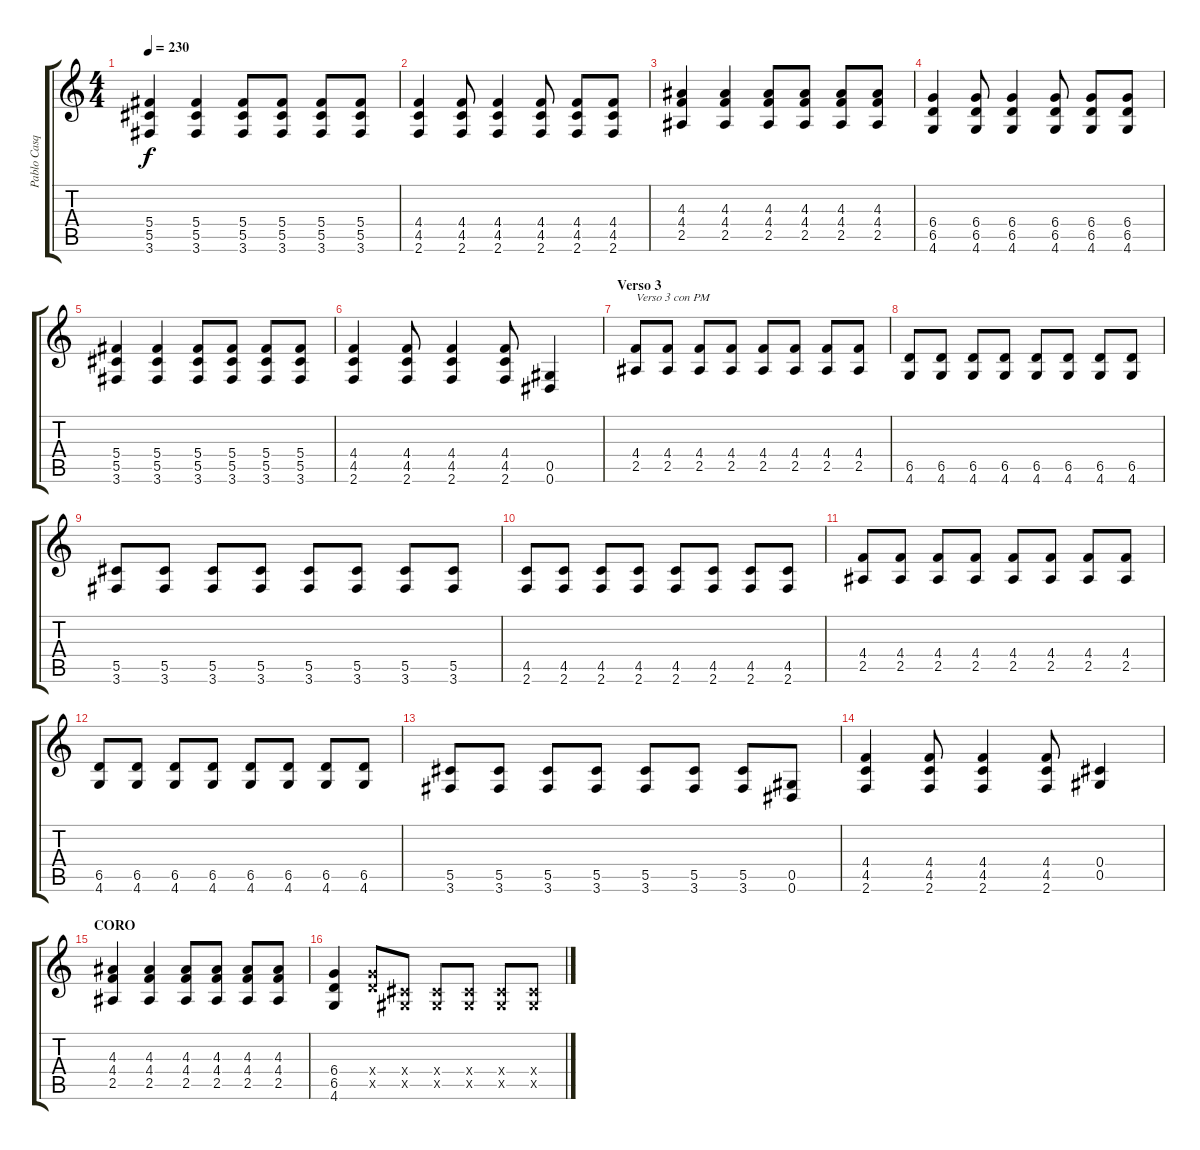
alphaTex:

\track ("Pablo Casquero" "Pablo Casq") {instrument distortionguitar}
\staff {score tabs}
\tuning (Eb4 Bb3 Gb3 Db3 Ab2 Eb2) {hide}
\ts (4 4)
\tempo 230
\clef g2
\ks c
(5.4 5.5 3.6).4{dy f} (5.4 5.5 3.6).4 (5.4 5.5 3.6).8 (5.4 5.5 3.6).8 (5.4 5.5 3.6).8 (5.4 5.5 3.6).8 |
(4.4 4.5 2.6).4 (4.4 4.5 2.6).8 (4.4 4.5 2.6).4 (4.4 4.5 2.6).8 (4.4 4.5 2.6).8 (4.4 4.5 2.6).8 |
(4.3 4.4 2.5).4 (4.3 4.4 2.5).4 (4.3 4.4 2.5).8 (4.3 4.4 2.5).8 (4.3 4.4 2.5).8 (4.3 4.4 2.5).8 |
(6.4 6.5 4.6).4 (6.4 6.5 4.6).8 (6.4 6.5 4.6).4 (6.4 6.5 4.6).8 (6.4 6.5 4.6).8 (6.4 6.5 4.6).8 |
(5.4 5.5 3.6).4 (5.4 5.5 3.6).4 (5.4 5.5 3.6).8 (5.4 5.5 3.6).8 (5.4 5.5 3.6).8 (5.4 5.5 3.6).8 |
(4.4 4.5 2.6).4 (4.4 4.5 2.6).8 (4.4 4.5 2.6).4 (4.4 4.5 2.6).8 (0.5 0.6).4 |
\section ("" "Verso 3")
(4.4 2.5).8{txt "Verso 3 con PM"} (4.4 2.5).8 (4.4 2.5).8 (4.4 2.5).8 (4.4 2.5).8 (4.4 2.5).8 (4.4 2.5).8 (4.4 2.5).8 |
(6.5 4.6).8 (6.5 4.6).8 (6.5 4.6).8 (6.5 4.6).8 (6.5 4.6).8 (6.5 4.6).8 (6.5 4.6).8 (6.5 4.6).8 |
(5.5 3.6).8 (5.5 3.6).8 (5.5 3.6).8 (5.5 3.6).8 (5.5 3.6).8 (5.5 3.6).8 (5.5 3.6).8 (5.5 3.6).8 |
(4.5 2.6).8 (4.5 2.6).8 (4.5 2.6).8 (4.5 2.6).8 (4.5 2.6).8 (4.5 2.6).8 (4.5 2.6).8 (4.5 2.6).8 |
(4.4 2.5).8 (4.4 2.5).8 (4.4 2.5).8 (4.4 2.5).8 (4.4 2.5).8 (4.4 2.5).8 (4.4 2.5).8 (4.4 2.5).8 |
(6.5 4.6).8 (6.5 4.6).8 (6.5 4.6).8 (6.5 4.6).8 (6.5 4.6).8 (6.5 4.6).8 (6.5 4.6).8 (6.5 4.6).8 |
(5.5 3.6).8 (5.5 3.6).8 (5.5 3.6).8 (5.5 3.6).8 (5.5 3.6).8 (5.5 3.6).8 (5.5 3.6).8 (0.5 0.6).8 |
(4.4 4.5 2.6).4 (4.4 4.5 2.6).8 (4.4 4.5 2.6).4 (4.4 4.5 2.6).8 (0.4 0.5).4 |
\section ("" "CORO")
(4.3 4.4 2.5).4 (4.3 4.4 2.5).4 (4.3 4.4 2.5).8 (4.3 4.4 2.5).8 (4.3 4.4 2.5).8 (4.3 4.4 2.5).8 |
(6.4 6.5 4.6).4 (6.4{x} 6.5{x}).8 (0.4{x} 0.5{x}).8 (0.4{x} 0.5{x}).8 (0.4{x} 0.5{x}).8 (0.4{x} 0.5{x}).8 (0.4{x} 0.5{x}).8
